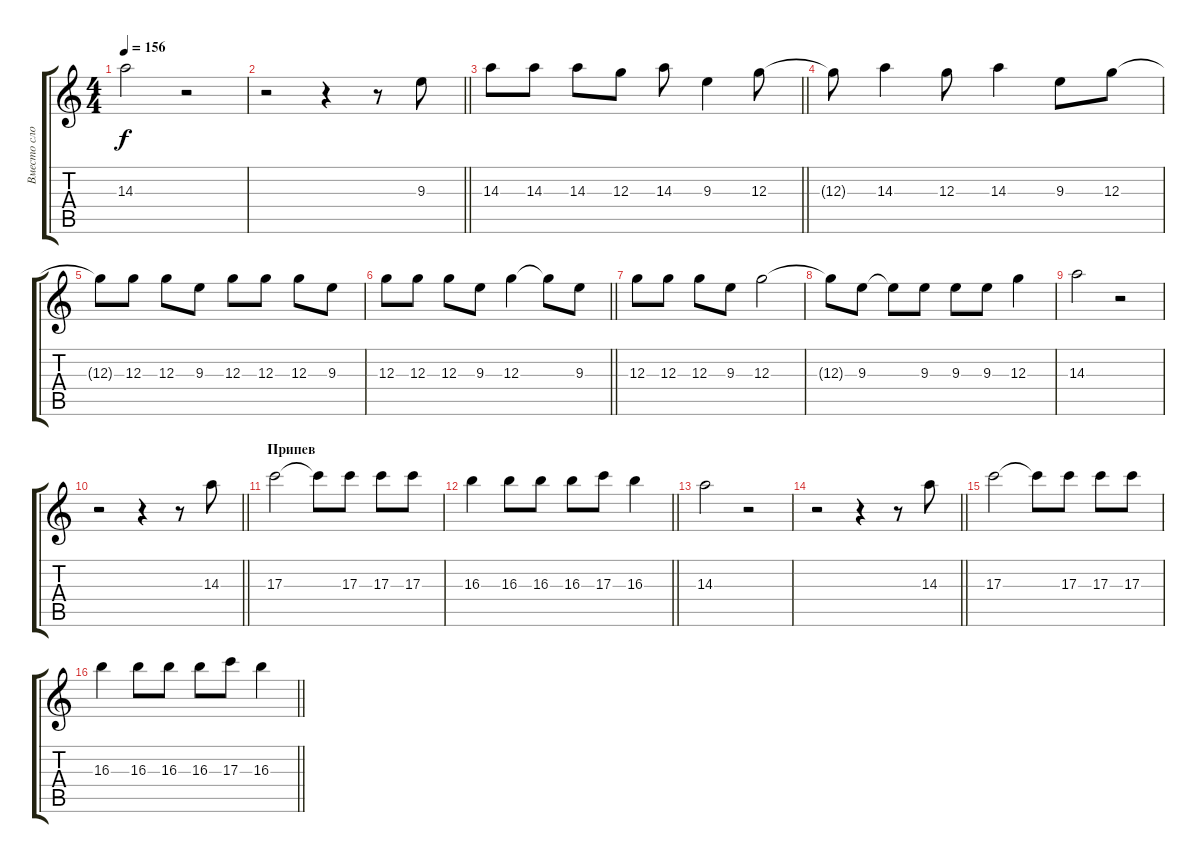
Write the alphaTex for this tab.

\track ("Вместо слов" "Вместо сло") {instrument acousticguitarsteel}
\staff {score tabs}
\tuning (E4 B3 G3 D3 A2 E2) {hide}
\ts (4 4)
\tempo 156
\clef g2
\ks c
14.3.2{dy f} r.2 |
\barLineRight lightlight
r.2 r.4 r.8 9.3.8 |
\barLineRight lightlight
14.3.8 14.3.8 14.3.8 12.3.8 14.3.8 9.3.4 12.3.8 |
12.3{t}.8 14.3.4 12.3.8 14.3.4 9.3.8 12.3.8 |
12.3{t}.8 12.3.8 12.3.8 9.3.8 12.3.8 12.3.8 12.3.8 9.3.8 |
\barLineRight lightlight
12.3.8 12.3.8 12.3.8 9.3.8 12.3.4 12.3{t}.8 9.3.8 |
12.3.8 12.3.8 12.3.8 9.3.8 12.3.2 |
12.3{t}.8 9.3.8 9.3{t}.8 9.3.8 9.3.8 9.3.8 12.3.4 |
14.3.2 r.2 |
\barLineRight lightlight
r.2 r.4 r.8 14.3.8 |
\section ("" "Припев")
17.3.2 17.3{t}.8 17.3.8 17.3.8 17.3.8 |
\barLineRight lightlight
16.3.4 16.3.8 16.3.8 16.3.8 17.3.8 16.3.4 |
14.3.2 r.2 |
\barLineRight lightlight
r.2 r.4 r.8 14.3.8 |
17.3.2 17.3{t}.8 17.3.8 17.3.8 17.3.8 |
\barLineRight lightlight
16.3.4 16.3.8 16.3.8 16.3.8 17.3.8 16.3.4
